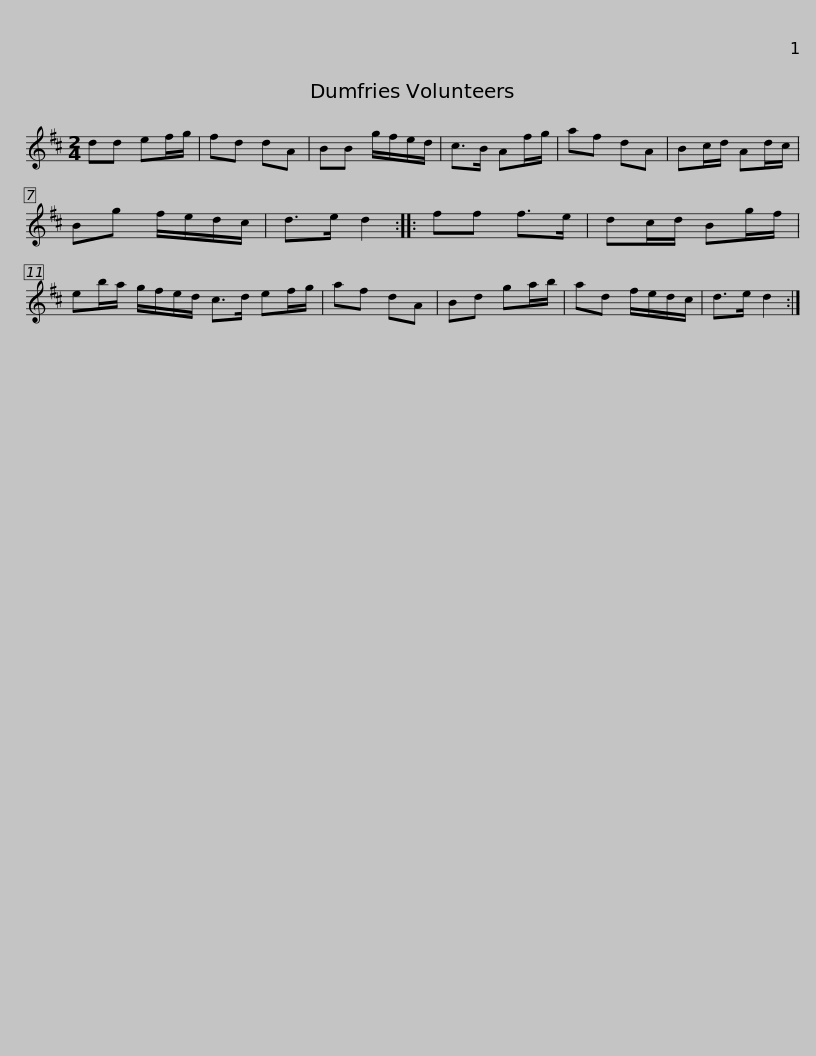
X:1
L:1/8
M:2/4
I:linebreak $
K:D
V:1 treble
V:1
 dd ef/g/ | fd dA | BB g/f/e/d/ | c>B Af/g/ | af dA | %5
 Bc/d/ Ad/c/ | Bg f/e/d/c/ | d>e d2 ::$ ff f>e | dc/d/ Bg/f/ | %10
 eb/a/ g/f/e/d/ c>d ef/g/ | af dA | Bd ga/b/ | ad f/e/d/c/ | d>e d2 :| %15
